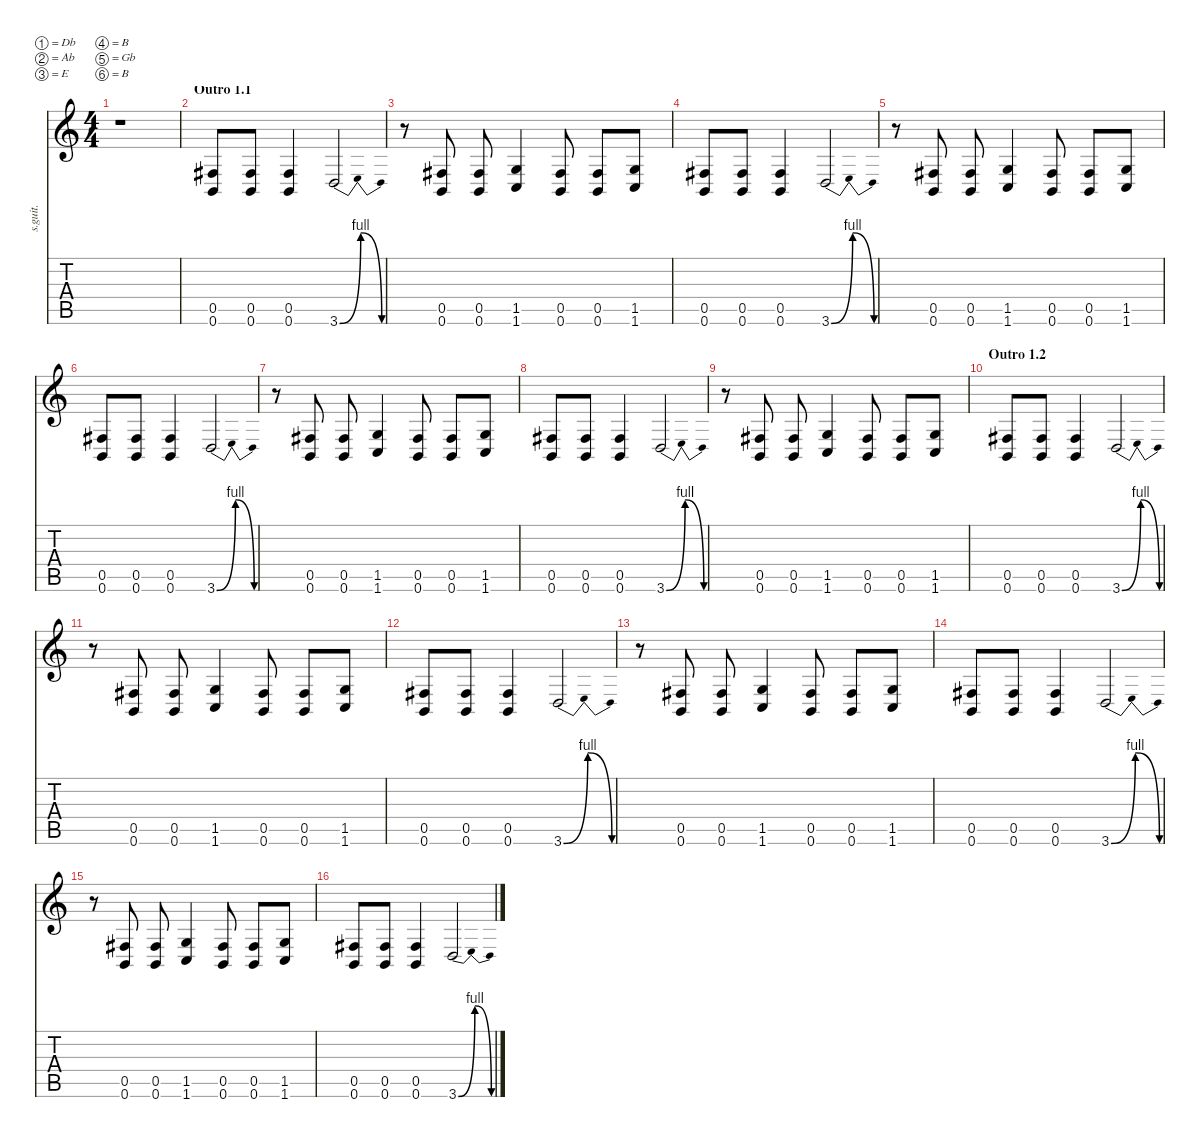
\defaultSystemsLayout 4
\hideDynamics
\bracketExtendMode nobrackets
\track ("Josh Brainard" "s.guit.") {instrument distortionguitar}
\staff {score tabs}
\tuning (Db4 Ab3 E3 B2 Gb2 B1)
\ts (4 4)
\tempo (150 hide)
\clef g2
\ks c
r.1{dy f} |
\section ("" "Outro 1.1")
\tempo (160 hide)
(0.5{acc #} 0.6).8{lyrics (0 "") lyrics (1 "") lyrics (2 "") lyrics (3 "") lyrics (4 "")} (0.5{acc #} 0.6).8{lyrics (0 "") lyrics (1 "") lyrics (2 "") lyrics (3 "") lyrics (4 "")} (0.5{acc #} 0.6).4{lyrics (0 "") lyrics (1 "") lyrics (2 "") lyrics (3 "") lyrics (4 "")} 3.6{be (bendrelease 0 0 30 4 30 4 60 0)}.2{lyrics (0 "") lyrics (1 "") lyrics (2 "") lyrics (3 "") lyrics (4 "")} |
r.8 (0.5{acc #} 0.6).8{lyrics (0 "") lyrics (1 "") lyrics (2 "") lyrics (3 "") lyrics (4 "")} (0.5{acc #} 0.6).8{lyrics (0 "") lyrics (1 "") lyrics (2 "") lyrics (3 "") lyrics (4 "")} (1.5 1.6).4{lyrics (0 "") lyrics (1 "") lyrics (2 "") lyrics (3 "") lyrics (4 "")} (0.5{acc #} 0.6).8{lyrics (0 "") lyrics (1 "") lyrics (2 "") lyrics (3 "") lyrics (4 "")} (0.5{acc #} 0.6).8{lyrics (0 "") lyrics (1 "") lyrics (2 "") lyrics (3 "") lyrics (4 "")} (1.5 1.6).8{lyrics (0 "") lyrics (1 "") lyrics (2 "") lyrics (3 "") lyrics (4 "")} |
(0.5{acc #} 0.6).8{lyrics (0 "") lyrics (1 "") lyrics (2 "") lyrics (3 "") lyrics (4 "")} (0.5{acc #} 0.6).8{lyrics (0 "") lyrics (1 "") lyrics (2 "") lyrics (3 "") lyrics (4 "")} (0.5{acc #} 0.6).4{lyrics (0 "") lyrics (1 "") lyrics (2 "") lyrics (3 "") lyrics (4 "")} 3.6{be (bendrelease 0 0 30 4 30 4 60 0)}.2{lyrics (0 "") lyrics (1 "") lyrics (2 "") lyrics (3 "") lyrics (4 "")} |
r.8 (0.5{acc #} 0.6).8{lyrics (0 "") lyrics (1 "") lyrics (2 "") lyrics (3 "") lyrics (4 "")} (0.5{acc #} 0.6).8{lyrics (0 "") lyrics (1 "") lyrics (2 "") lyrics (3 "") lyrics (4 "")} (1.5 1.6).4{lyrics (0 "") lyrics (1 "") lyrics (2 "") lyrics (3 "") lyrics (4 "")} (0.5{acc #} 0.6).8{lyrics (0 "") lyrics (1 "") lyrics (2 "") lyrics (3 "") lyrics (4 "")} (0.5{acc #} 0.6).8{lyrics (0 "") lyrics (1 "") lyrics (2 "") lyrics (3 "") lyrics (4 "")} (1.5 1.6).8{lyrics (0 "") lyrics (1 "") lyrics (2 "") lyrics (3 "") lyrics (4 "")} |
(0.5{acc #} 0.6).8{lyrics (0 "") lyrics (1 "") lyrics (2 "") lyrics (3 "") lyrics (4 "")} (0.5{acc #} 0.6).8{lyrics (0 "") lyrics (1 "") lyrics (2 "") lyrics (3 "") lyrics (4 "")} (0.5{acc #} 0.6).4{lyrics (0 "") lyrics (1 "") lyrics (2 "") lyrics (3 "") lyrics (4 "")} 3.6{be (bendrelease 0 0 30 4 30 4 60 0)}.2{lyrics (0 "") lyrics (1 "") lyrics (2 "") lyrics (3 "") lyrics (4 "")} |
r.8 (0.5{acc #} 0.6).8{lyrics (0 "") lyrics (1 "") lyrics (2 "") lyrics (3 "") lyrics (4 "")} (0.5{acc #} 0.6).8{lyrics (0 "") lyrics (1 "") lyrics (2 "") lyrics (3 "") lyrics (4 "")} (1.5 1.6).4{lyrics (0 "") lyrics (1 "") lyrics (2 "") lyrics (3 "") lyrics (4 "")} (0.5{acc #} 0.6).8{lyrics (0 "") lyrics (1 "") lyrics (2 "") lyrics (3 "") lyrics (4 "")} (0.5{acc #} 0.6).8{lyrics (0 "") lyrics (1 "") lyrics (2 "") lyrics (3 "") lyrics (4 "")} (1.5 1.6).8{lyrics (0 "") lyrics (1 "") lyrics (2 "") lyrics (3 "") lyrics (4 "")} |
(0.5{acc #} 0.6).8{lyrics (0 "") lyrics (1 "") lyrics (2 "") lyrics (3 "") lyrics (4 "")} (0.5{acc #} 0.6).8{lyrics (0 "") lyrics (1 "") lyrics (2 "") lyrics (3 "") lyrics (4 "")} (0.5{acc #} 0.6).4{lyrics (0 "") lyrics (1 "") lyrics (2 "") lyrics (3 "") lyrics (4 "")} 3.6{be (bendrelease 0 0 30 4 30 4 60 0)}.2{lyrics (0 "") lyrics (1 "") lyrics (2 "") lyrics (3 "") lyrics (4 "")} |
r.8 (0.5{acc #} 0.6).8{lyrics (0 "") lyrics (1 "") lyrics (2 "") lyrics (3 "") lyrics (4 "")} (0.5{acc #} 0.6).8{lyrics (0 "") lyrics (1 "") lyrics (2 "") lyrics (3 "") lyrics (4 "")} (1.5 1.6).4{lyrics (0 "") lyrics (1 "") lyrics (2 "") lyrics (3 "") lyrics (4 "")} (0.5{acc #} 0.6).8{lyrics (0 "") lyrics (1 "") lyrics (2 "") lyrics (3 "") lyrics (4 "")} (0.5{acc #} 0.6).8{lyrics (0 "") lyrics (1 "") lyrics (2 "") lyrics (3 "") lyrics (4 "")} (1.5 1.6).8{lyrics (0 "") lyrics (1 "") lyrics (2 "") lyrics (3 "") lyrics (4 "")} |
\section ("" "Outro 1.2")
(0.5{acc #} 0.6).8{lyrics (0 "") lyrics (1 "") lyrics (2 "") lyrics (3 "") lyrics (4 "")} (0.5{acc #} 0.6).8{lyrics (0 "") lyrics (1 "") lyrics (2 "") lyrics (3 "") lyrics (4 "")} (0.5{acc #} 0.6).4{lyrics (0 "") lyrics (1 "") lyrics (2 "") lyrics (3 "") lyrics (4 "")} 3.6{be (bendrelease 0 0 30 4 30 4 60 0)}.2{lyrics (0 "") lyrics (1 "") lyrics (2 "") lyrics (3 "") lyrics (4 "")} |
r.8 (0.5{acc #} 0.6).8{lyrics (0 "") lyrics (1 "") lyrics (2 "") lyrics (3 "") lyrics (4 "")} (0.5{acc #} 0.6).8{lyrics (0 "") lyrics (1 "") lyrics (2 "") lyrics (3 "") lyrics (4 "")} (1.5 1.6).4{lyrics (0 "") lyrics (1 "") lyrics (2 "") lyrics (3 "") lyrics (4 "")} (0.5{acc #} 0.6).8{lyrics (0 "") lyrics (1 "") lyrics (2 "") lyrics (3 "") lyrics (4 "")} (0.5{acc #} 0.6).8{lyrics (0 "") lyrics (1 "") lyrics (2 "") lyrics (3 "") lyrics (4 "")} (1.5 1.6).8{lyrics (0 "") lyrics (1 "") lyrics (2 "") lyrics (3 "") lyrics (4 "")} |
(0.5{acc #} 0.6).8{lyrics (0 "") lyrics (1 "") lyrics (2 "") lyrics (3 "") lyrics (4 "")} (0.5{acc #} 0.6).8{lyrics (0 "") lyrics (1 "") lyrics (2 "") lyrics (3 "") lyrics (4 "")} (0.5{acc #} 0.6).4{lyrics (0 "") lyrics (1 "") lyrics (2 "") lyrics (3 "") lyrics (4 "")} 3.6{be (bendrelease 0 0 30 4 30 4 60 0)}.2{lyrics (0 "") lyrics (1 "") lyrics (2 "") lyrics (3 "") lyrics (4 "")} |
r.8 (0.5{acc #} 0.6).8{lyrics (0 "") lyrics (1 "") lyrics (2 "") lyrics (3 "") lyrics (4 "")} (0.5{acc #} 0.6).8{lyrics (0 "") lyrics (1 "") lyrics (2 "") lyrics (3 "") lyrics (4 "")} (1.5 1.6).4{lyrics (0 "") lyrics (1 "") lyrics (2 "") lyrics (3 "") lyrics (4 "")} (0.5{acc #} 0.6).8{lyrics (0 "") lyrics (1 "") lyrics (2 "") lyrics (3 "") lyrics (4 "")} (0.5{acc #} 0.6).8{lyrics (0 "") lyrics (1 "") lyrics (2 "") lyrics (3 "") lyrics (4 "")} (1.5 1.6).8{lyrics (0 "") lyrics (1 "") lyrics (2 "") lyrics (3 "") lyrics (4 "")} |
(0.5{acc #} 0.6).8{lyrics (0 "") lyrics (1 "") lyrics (2 "") lyrics (3 "") lyrics (4 "")} (0.5{acc #} 0.6).8{lyrics (0 "") lyrics (1 "") lyrics (2 "") lyrics (3 "") lyrics (4 "")} (0.5{acc #} 0.6).4{lyrics (0 "") lyrics (1 "") lyrics (2 "") lyrics (3 "") lyrics (4 "")} 3.6{be (bendrelease 0 0 30 4 30 4 60 0)}.2{lyrics (0 "") lyrics (1 "") lyrics (2 "") lyrics (3 "") lyrics (4 "")} |
r.8 (0.5{acc #} 0.6).8{lyrics (0 "") lyrics (1 "") lyrics (2 "") lyrics (3 "") lyrics (4 "")} (0.5{acc #} 0.6).8{lyrics (0 "") lyrics (1 "") lyrics (2 "") lyrics (3 "") lyrics (4 "")} (1.5 1.6).4{lyrics (0 "") lyrics (1 "") lyrics (2 "") lyrics (3 "") lyrics (4 "")} (0.5{acc #} 0.6).8{lyrics (0 "") lyrics (1 "") lyrics (2 "") lyrics (3 "") lyrics (4 "")} (0.5{acc #} 0.6).8{lyrics (0 "") lyrics (1 "") lyrics (2 "") lyrics (3 "") lyrics (4 "")} (1.5 1.6).8{lyrics (0 "") lyrics (1 "") lyrics (2 "") lyrics (3 "") lyrics (4 "")} |
(0.5{acc #} 0.6).8{lyrics (0 "") lyrics (1 "") lyrics (2 "") lyrics (3 "") lyrics (4 "")} (0.5{acc #} 0.6).8{lyrics (0 "") lyrics (1 "") lyrics (2 "") lyrics (3 "") lyrics (4 "")} (0.5{acc #} 0.6).4{lyrics (0 "") lyrics (1 "") lyrics (2 "") lyrics (3 "") lyrics (4 "")} 3.6{be (bendrelease 0 0 30 4 30 4 60 0)}.2{lyrics (0 "") lyrics (1 "") lyrics (2 "") lyrics (3 "") lyrics (4 "")}
